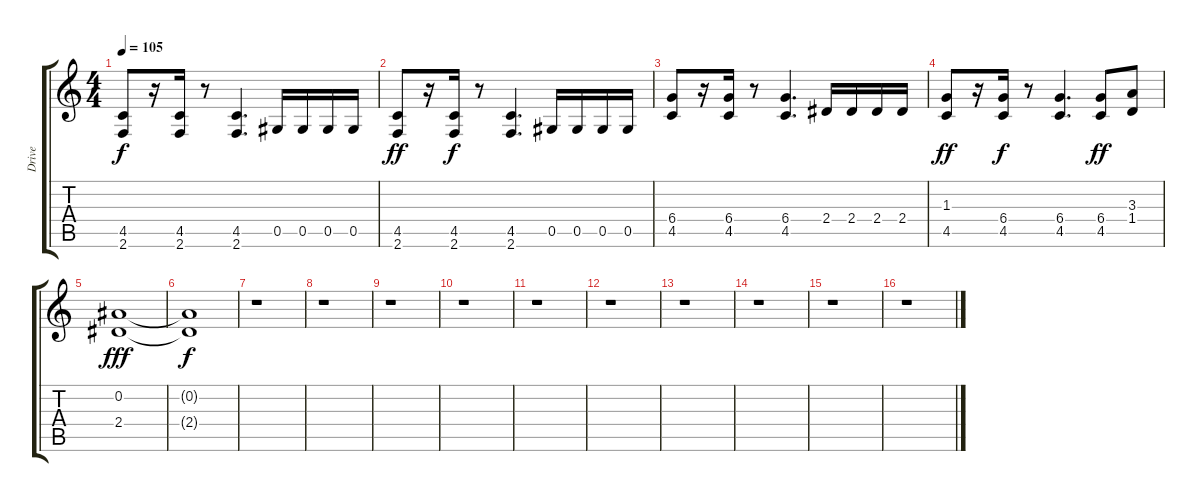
\track ("Drive" "Drive") {instrument distortionguitar}
\staff {score tabs}
\tuning (Eb4 Bb3 Gb3 Db3 Ab2 Eb2) {hide}
\ts (4 4)
\tempo 105
\clef g2
\ks c
(4.5 2.6).8{dy f} r.16 (4.5 2.6).16 r.8 (4.5 2.6).4{d} 0.5.16 0.5.16 0.5.16 0.5.16 |
(4.5 2.6).8{dy ff} r.16 (4.5 2.6).16{dy f} r.8 (4.5 2.6).4{d} 0.5.16 0.5.16 0.5.16 0.5.16 |
(6.4 4.5).8 r.16 (6.4 4.5).16 r.8 (6.4 4.5).4{d} 2.4.16 2.4.16 2.4.16 2.4.16 |
(1.3 4.5).8{dy ff} r.16 (6.4 4.5).16{dy f} r.8 (6.4 4.5).4{d} (6.4 4.5).8{dy ff} (3.3 1.4).8 |
(0.2 2.4).1{dy fff} |
(0.2{t} 2.4{t}).1{dy f} |
r.1 |
r.1 |
r.1 |
r.1 |
r.1 |
r.1 |
r.1 |
r.1 |
r.1 |
r.1
